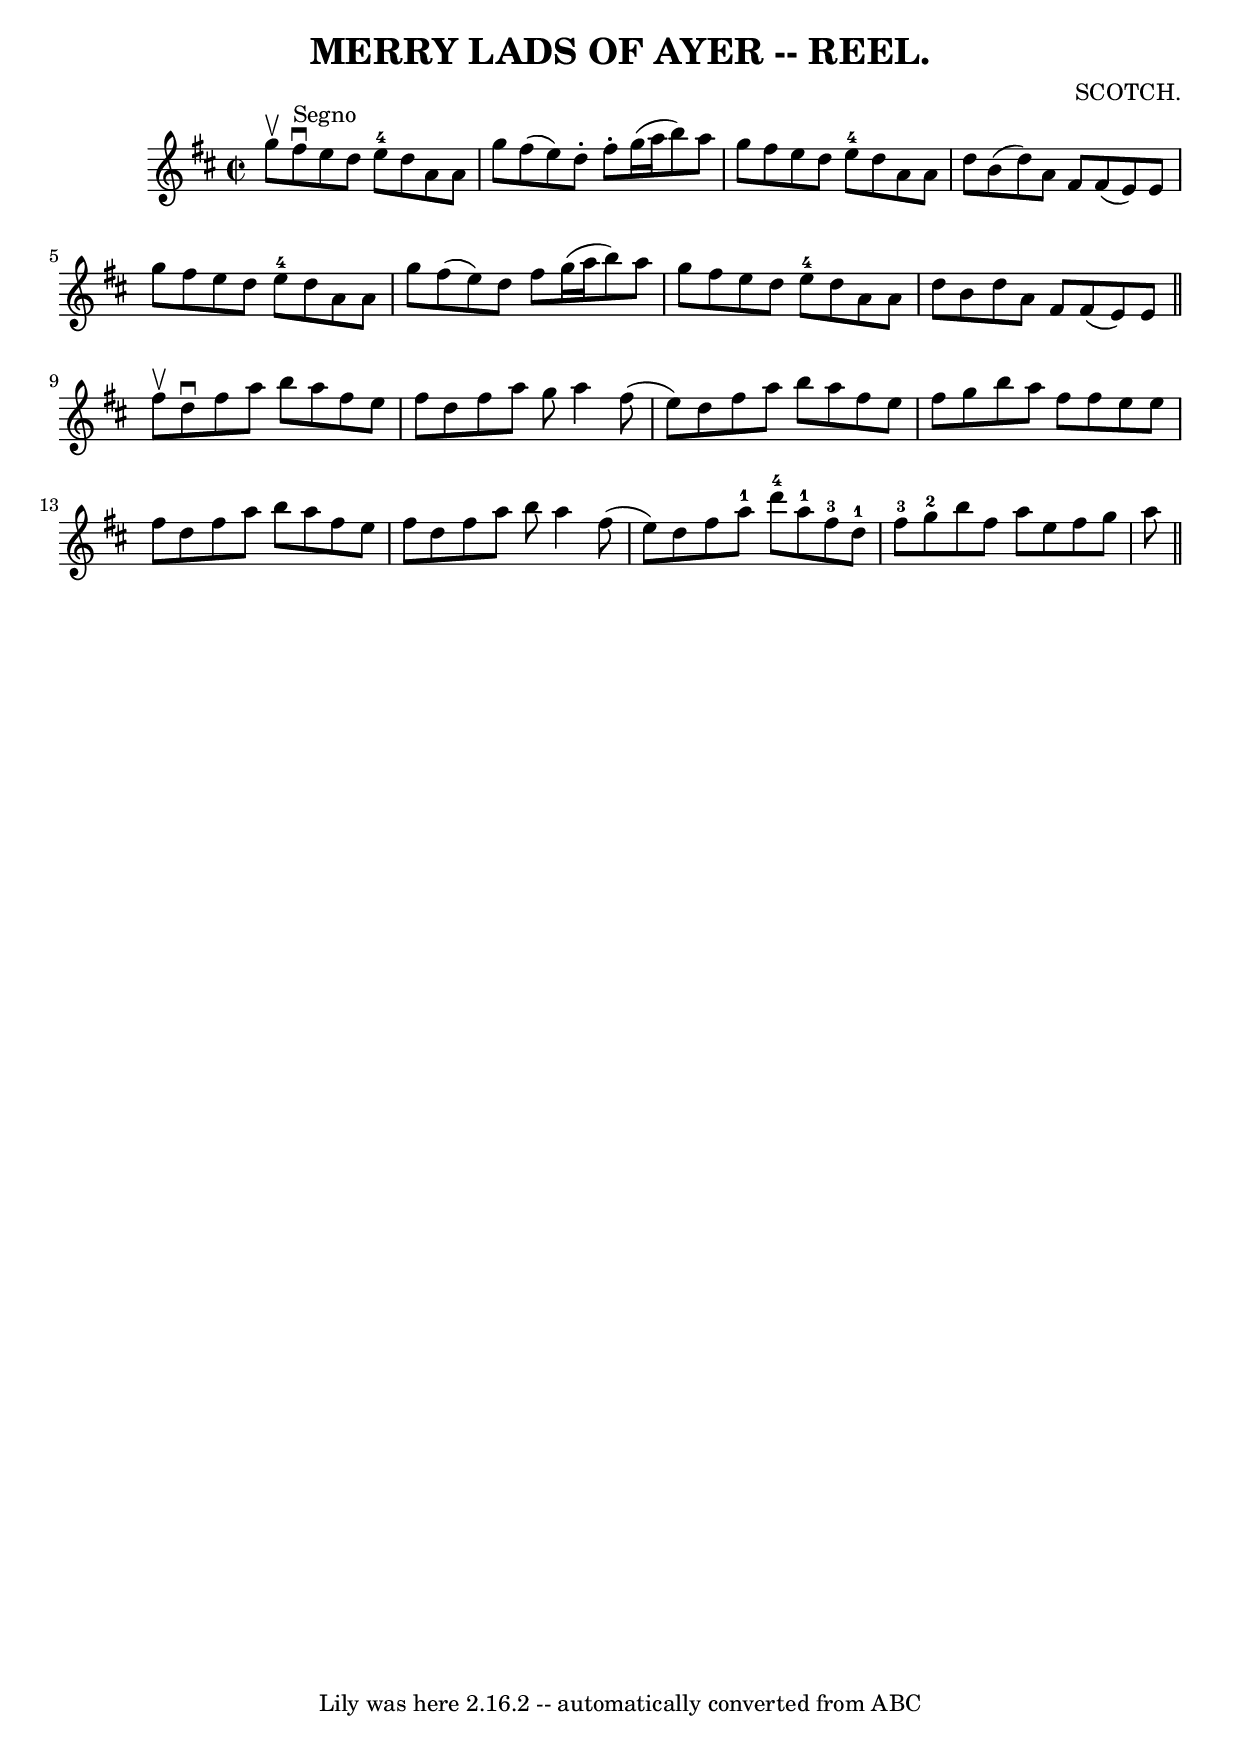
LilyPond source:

\version "2.16.2"
\include "Mammoth.ily"
\header {
	%% book = "Coles"
	composer = "SCOTCH."
	crossRefNumber = "2"
	footnotes = ""
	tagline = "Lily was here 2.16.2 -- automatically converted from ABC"
	title = "MERRY LADS OF AYER -- REEL."
}
voicedefault =  {


\override Staff.TimeSignature #'style = #'C
 \time 2/2 
\key d \major g''8^\upbow   |
 fis''8^"Segno"^\downbow   
e''8 d''8 e''8-4 d''8 a'8 a'8 g''8  |
 fis''8 (
e''8) d''8 -. fis''8 -. g''16 (a''16 b''8) a''8 g''8  
|
 fis''8 e''8 d''8 e''8-4 d''8 a'8 a'8 d''8  
|
 b'8 (d''8) a'8 fis'8 fis'8 (e'8) e'8 g''8 
 |
 fis''8 e''8 d''8 e''8-4 d''8 a'8 a'8 g''8  
|
 fis''8 (e''8) d''8 fis''8 g''16 (a''16 b''8)  
 a''8 g''8  |
 fis''8 e''8 d''8 e''8-4 d''8 a'8    
a'8 d''8  |
 b'8 d''8 a'8 fis'8 fis'8 (e'8) e'8  
\bar "||" fis''8^\upbow |
 d''8^\downbow fis''8 a''8 b''8 
 a''8 fis''8 e''8 fis''8  |
 d''8 fis''8 a''8 g''8  
 a''4 fis''8 (e''8) |
 d''8 fis''8 a''8 b''8 a''8 
 fis''8 e''8 fis''8  |
 g''8 b''8 a''8 fis''8    
fis''8 e''8 e''8 fis''8  |
 d''8 fis''8 a''8 b''8   
 a''8 fis''8 e''8 fis''8  |
 d''8 fis''8 a''8 b''8    
a''4 fis''8 (e''8) |
 d''8 fis''8 a''8-1 d'''8-4 
 a''8-1 fis''8-3 d''8-1 fis''8-3 |
 g''8-2  
 b''8 fis''8 a''8 e''8 fis''8 g''8 a''8        \bar "||"   
}

\score{
    <<

	\context Staff="default"
	{
	    \voicedefault 
	}

    >>
	\layout {
	}
	\midi {}
}
